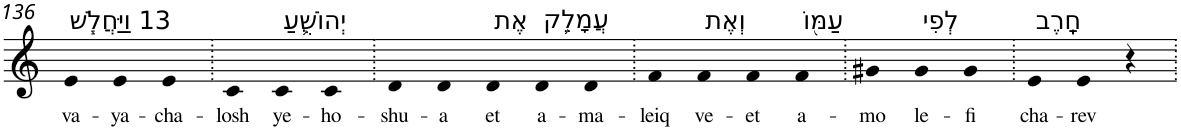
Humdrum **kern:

**kern	**text
*part1	*part1
*staff1	*staff1
*I"Piano	*
*I'Pno	*
!!LO:PB:g=z
*clefG2	*
*k[]	*
=136	=136
!LO:TX:a:t=13 וַיַּחֲלֹ֧שׁ	!
!	!LO:LY:b
4e	va-
!	!LO:LY:b
4e	-ya-
!	!LO:LY:b
4e	-cha-
=137.	=137.
!	!LO:LY:b
4c	-losh
!LO:TX:a:t=יְהוֹשֻׁ֛עַ	!
!	!LO:LY:b
4c	ye-
!	!LO:LY:b
4c	-ho-
=138.	=138.
!	!LO:LY:b
4d	-shu-
!	!LO:LY:b
4d	-a
!LO:TX:a:t=אֶת	!
!	!LO:LY:b
4d	et
!LO:TX:a:t=עֲמָלֵ֥ק	!
!	!LO:LY:b
4d	a-
!	!LO:LY:b
4d	-ma-
=139.	=139.
!	!LO:LY:b
4f	-leiq
!LO:TX:a:t=וְאֶת	!
!	!LO:LY:b
4f	ve-
!	!LO:LY:b
4f	-et
!LO:TX:a:t=עַמּ֖וֹ	!
!	!LO:LY:b
4f	a-
=140.	=140.
!	!LO:LY:b
4g#X	-mo
!LO:TX:a:t=לְפִי	!
!	!LO:LY:b
4g#	le-
!	!LO:LY:b
4g#	-fi
=141.	=141.
!LO:TX:a:t=חָֽרֶב	!
!	!LO:LY:b
4e	cha-
!	!LO:LY:b
4e	-rev
4r	.
=.	=.
*-	*-
